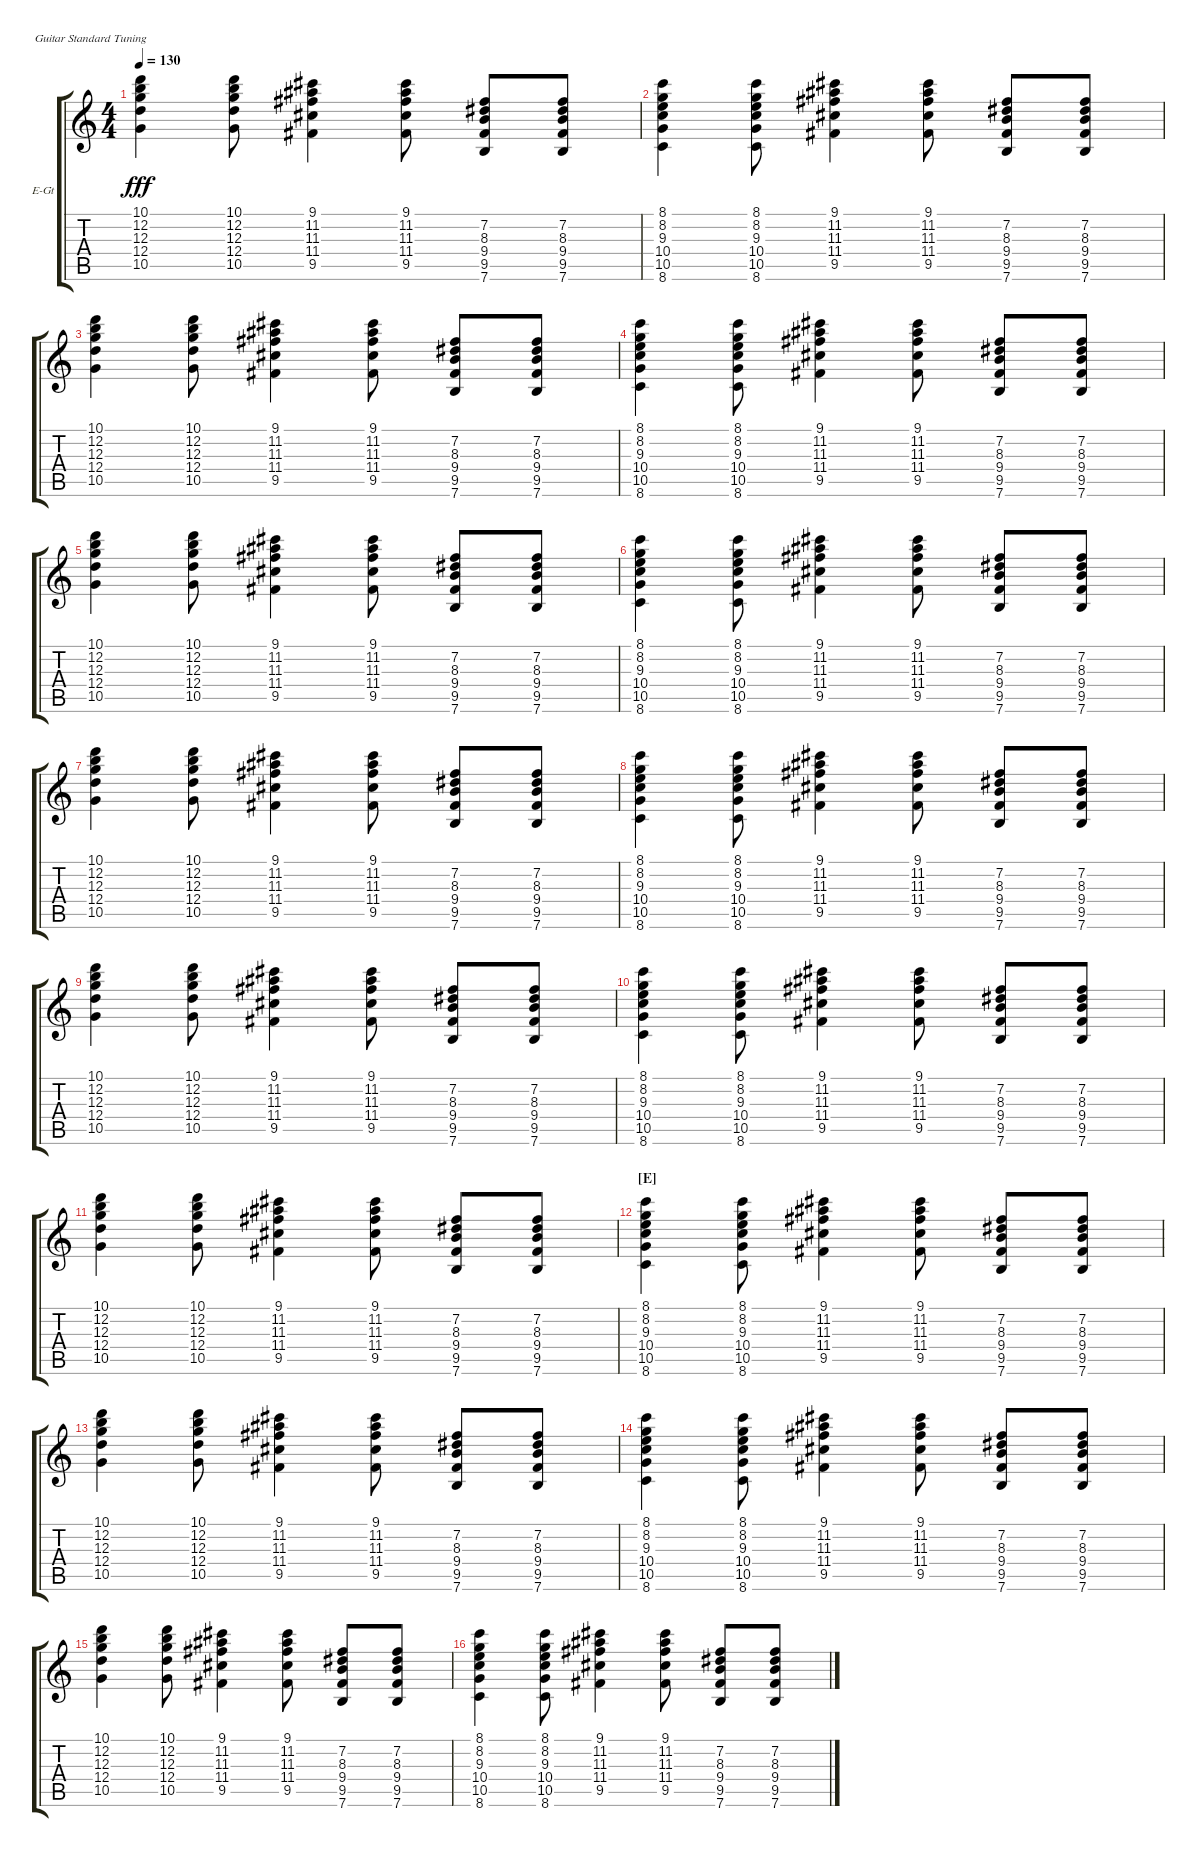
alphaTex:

\defaultSystemsLayout 4
\bracketExtendMode groupsimilarinstruments
\firstSystemTrackNameOrientation horizontal
\otherSystemsTrackNameOrientation horizontal
\track ("Electric Guitar" "E-Gt") {instrument distortionguitar}
\staff {score tabs}
\tuning (E4 B3 G3 D3 A2 E2)
\ts (4 4)
\tempo 130
\clef g2
\ks c
(10.5 12.4 12.3 12.2 10.1).4{dy fff} (10.5 12.4 12.3 12.2 10.1).8 (9.5 11.4 11.3 11.2 9.1).4 (9.5 11.4 11.3 11.2 9.1).8 (7.6 9.5 9.4 8.3 7.2).8 (7.6 9.5 9.4 8.3 7.2).8 |
(8.6 10.5 10.4 9.3 8.2 8.1).4 (8.6 10.5 10.4 9.3 8.2 8.1).8 (9.5 11.4 11.3 11.2 9.1).4 (9.5 11.4 11.3 11.2 9.1).8 (7.6 9.5 9.4 8.3 7.2).8 (7.6 9.5 9.4 8.3 7.2).8 |
(10.5 12.4 12.3 12.2 10.1).4 (10.5 12.4 12.3 12.2 10.1).8 (9.5 11.4 11.3 11.2 9.1).4 (9.5 11.4 11.3 11.2 9.1).8 (7.6 9.5 9.4 8.3 7.2).8 (7.6 9.5 9.4 8.3 7.2).8 |
(8.6 10.5 10.4 9.3 8.2 8.1).4 (8.6 10.5 10.4 9.3 8.2 8.1).8 (9.5 11.4 11.3 11.2 9.1).4 (9.5 11.4 11.3 11.2 9.1).8 (7.6 9.5 9.4 8.3 7.2).8 (7.6 9.5 9.4 8.3 7.2).8 |
(10.5 12.4 12.3 12.2 10.1).4 (10.5 12.4 12.3 12.2 10.1).8 (9.5 11.4 11.3 11.2 9.1).4 (9.5 11.4 11.3 11.2 9.1).8 (7.6 9.5 9.4 8.3 7.2).8 (7.6 9.5 9.4 8.3 7.2).8 |
(8.6 10.5 10.4 9.3 8.2 8.1).4 (8.6 10.5 10.4 9.3 8.2 8.1).8 (9.5 11.4 11.3 11.2 9.1).4 (9.5 11.4 11.3 11.2 9.1).8 (7.6 9.5 9.4 8.3 7.2).8 (7.6 9.5 9.4 8.3 7.2).8 |
(10.5 12.4 12.3 12.2 10.1).4 (10.5 12.4 12.3 12.2 10.1).8 (9.5 11.4 11.3 11.2 9.1).4 (9.5 11.4 11.3 11.2 9.1).8 (7.6 9.5 9.4 8.3 7.2).8 (7.6 9.5 9.4 8.3 7.2).8 |
(8.6 10.5 10.4 9.3 8.2 8.1).4 (8.6 10.5 10.4 9.3 8.2 8.1).8 (9.5 11.4 11.3 11.2 9.1).4 (9.5 11.4 11.3 11.2 9.1).8 (7.6 9.5 9.4 8.3 7.2).8 (7.6 9.5 9.4 8.3 7.2).8 |
(10.5 12.4 12.3 12.2 10.1).4 (10.5 12.4 12.3 12.2 10.1).8 (9.5 11.4 11.3 11.2 9.1).4 (9.5 11.4 11.3 11.2 9.1).8 (7.6 9.5 9.4 8.3 7.2).8 (7.6 9.5 9.4 8.3 7.2).8 |
(8.6 10.5 10.4 9.3 8.2 8.1).4 (8.6 10.5 10.4 9.3 8.2 8.1).8 (9.5 11.4 11.3 11.2 9.1).4 (9.5 11.4 11.3 11.2 9.1).8 (7.6 9.5 9.4 8.3 7.2).8 (7.6 9.5 9.4 8.3 7.2).8 |
(10.5 12.4 12.3 12.2 10.1).4 (10.5 12.4 12.3 12.2 10.1).8 (9.5 11.4 11.3 11.2 9.1).4 (9.5 11.4 11.3 11.2 9.1).8 (7.6 9.5 9.4 8.3 7.2).8 (7.6 9.5 9.4 8.3 7.2).8 |
\section ("E" "")
(8.6 10.5 10.4 9.3 8.2 8.1).4 (8.6 10.5 10.4 9.3 8.2 8.1).8 (9.5 11.4 11.3 11.2 9.1).4 (9.5 11.4 11.3 11.2 9.1).8 (7.6 9.5 9.4 8.3 7.2).8 (7.6 9.5 9.4 8.3 7.2).8 |
(10.5 12.4 12.3 12.2 10.1).4 (10.5 12.4 12.3 12.2 10.1).8 (9.5 11.4 11.3 11.2 9.1).4 (9.5 11.4 11.3 11.2 9.1).8 (7.6 9.5 9.4 8.3 7.2).8 (7.6 9.5 9.4 8.3 7.2).8 |
(8.6 10.5 10.4 9.3 8.2 8.1).4 (8.6 10.5 10.4 9.3 8.2 8.1).8 (9.5 11.4 11.3 11.2 9.1).4 (9.5 11.4 11.3 11.2 9.1).8 (7.6 9.5 9.4 8.3 7.2).8 (7.6 9.5 9.4 8.3 7.2).8 |
(10.5 12.4 12.3 12.2 10.1).4 (10.5 12.4 12.3 12.2 10.1).8 (9.5 11.4 11.3 11.2 9.1).4 (9.5 11.4 11.3 11.2 9.1).8 (7.6 9.5 9.4 8.3 7.2).8 (7.6 9.5 9.4 8.3 7.2).8 |
(8.6 10.5 10.4 9.3 8.2 8.1).4 (8.6 10.5 10.4 9.3 8.2 8.1).8 (9.5 11.4 11.3 11.2 9.1).4 (9.5 11.4 11.3 11.2 9.1).8 (7.6 9.5 9.4 8.3 7.2).8 (7.6 9.5 9.4 8.3 7.2).8
